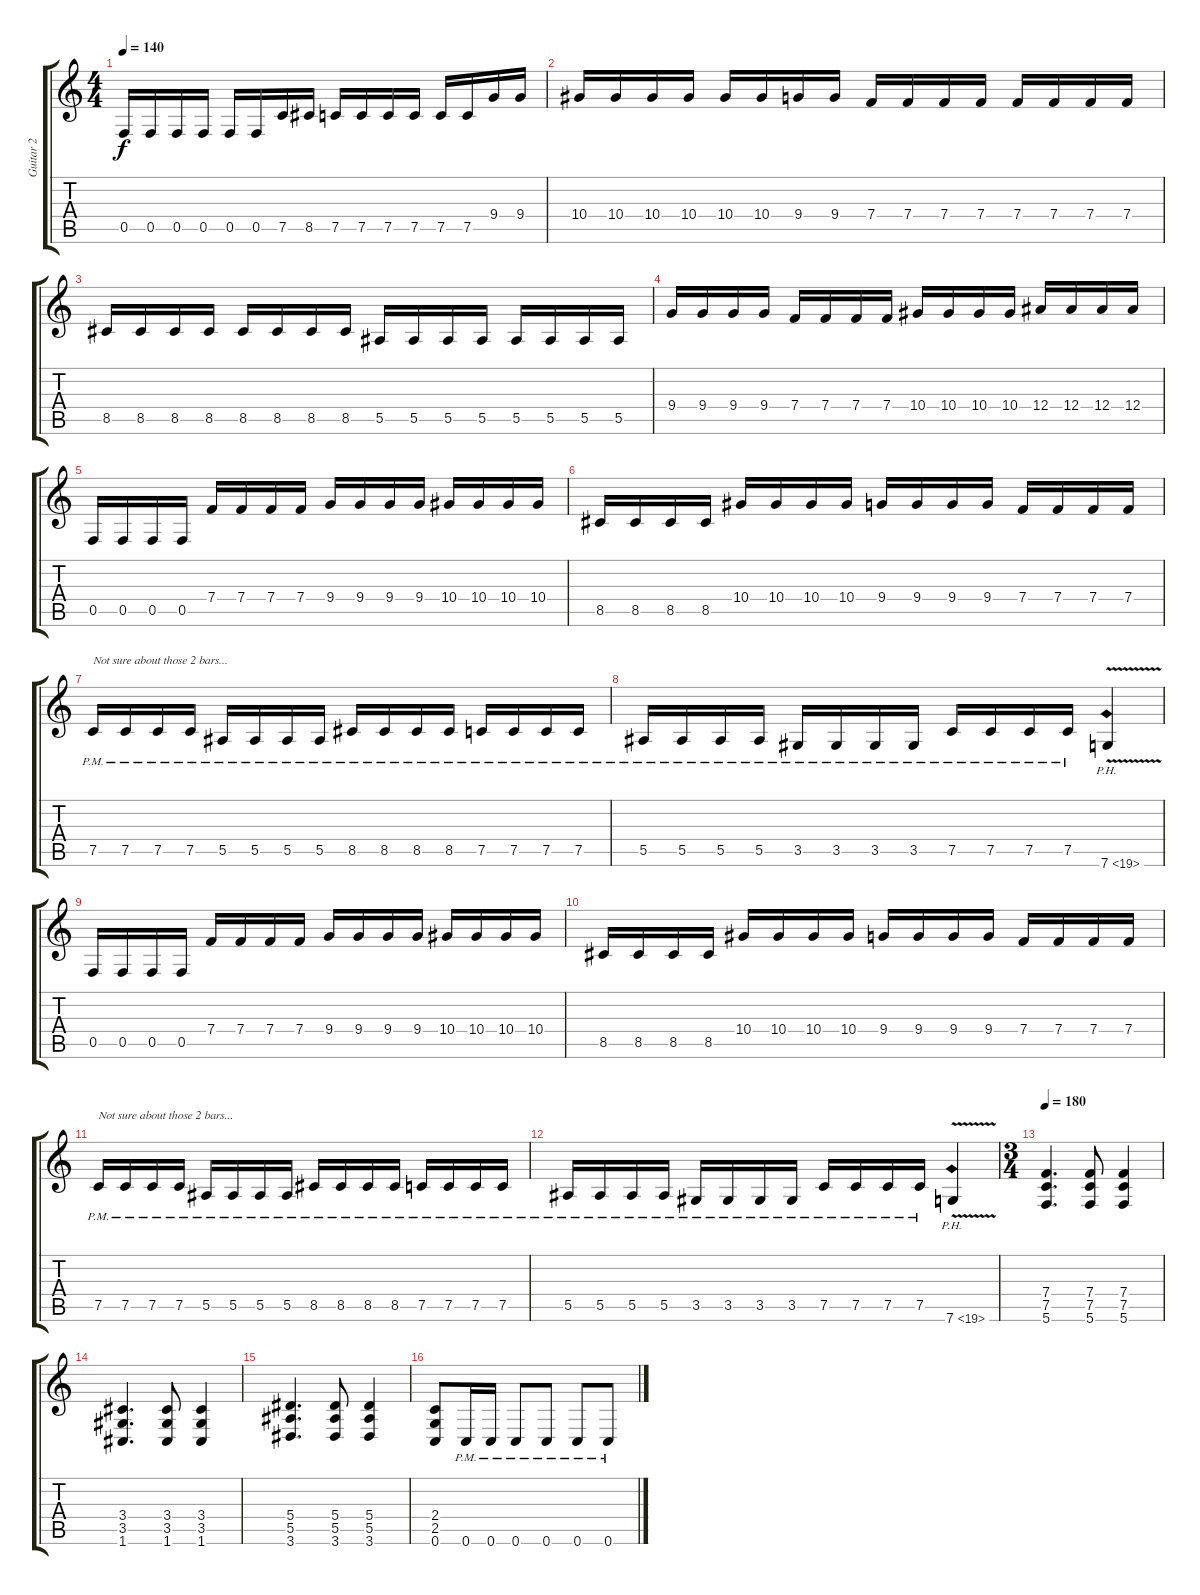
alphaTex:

\track ("Guitar 2" "Guitar 2") {instrument distortionguitar}
\staff {score tabs}
\tuning (C4 G3 Eb3 Bb2 F2 C2) {hide}
\ts (4 4)
\tempo 140
\clef g2
\ks c
0.5.16{dy f} 0.5.16 0.5.16 0.5.16 0.5.16 0.5.16 7.5.16 8.5.16 7.5.16 7.5.16 7.5.16 7.5.16 7.5.16 7.5.16 9.4.16 9.4.16 |
10.4.16 10.4.16 10.4.16 10.4.16 10.4.16 10.4.16 9.4.16 9.4.16 7.4.16 7.4.16 7.4.16 7.4.16 7.4.16 7.4.16 7.4.16 7.4.16 |
8.5.16 8.5.16 8.5.16 8.5.16 8.5.16 8.5.16 8.5.16 8.5.16 5.5.16 5.5.16 5.5.16 5.5.16 5.5.16 5.5.16 5.5.16 5.5.16 |
9.4.16 9.4.16 9.4.16 9.4.16 7.4.16 7.4.16 7.4.16 7.4.16 10.4.16 10.4.16 10.4.16 10.4.16 12.4.16 12.4.16 12.4.16 12.4.16 |
0.5.16 0.5.16 0.5.16 0.5.16 7.4.16 7.4.16 7.4.16 7.4.16 9.4.16 9.4.16 9.4.16 9.4.16 10.4.16 10.4.16 10.4.16 10.4.16 |
8.5.16 8.5.16 8.5.16 8.5.16 10.4.16 10.4.16 10.4.16 10.4.16 9.4.16 9.4.16 9.4.16 9.4.16 7.4.16 7.4.16 7.4.16 7.4.16 |
7.5{pm}.16{txt "Not sure about those 2 bars..."} 7.5{pm}.16 7.5{pm}.16 7.5{pm}.16 5.5{pm}.16 5.5{pm}.16 5.5{pm}.16 5.5{pm}.16 8.5{pm}.16 8.5{pm}.16 8.5{pm}.16 8.5{pm}.16 7.5{pm}.16 7.5{pm}.16 7.5{pm}.16 7.5{pm}.16 |
5.5{pm}.16 5.5{pm}.16 5.5{pm}.16 5.5{pm}.16 3.5{pm}.16 3.5{pm}.16 3.5{pm}.16 3.5{pm}.16 7.5{pm}.16 7.5{pm}.16 7.5{pm}.16 7.5{pm}.16 7.6{ph 12 v}.4 |
0.5.16 0.5.16 0.5.16 0.5.16 7.4.16 7.4.16 7.4.16 7.4.16 9.4.16 9.4.16 9.4.16 9.4.16 10.4.16 10.4.16 10.4.16 10.4.16 |
8.5.16 8.5.16 8.5.16 8.5.16 10.4.16 10.4.16 10.4.16 10.4.16 9.4.16 9.4.16 9.4.16 9.4.16 7.4.16 7.4.16 7.4.16 7.4.16 |
7.5{pm}.16{txt "Not sure about those 2 bars..."} 7.5{pm}.16 7.5{pm}.16 7.5{pm}.16 5.5{pm}.16 5.5{pm}.16 5.5{pm}.16 5.5{pm}.16 8.5{pm}.16 8.5{pm}.16 8.5{pm}.16 8.5{pm}.16 7.5{pm}.16 7.5{pm}.16 7.5{pm}.16 7.5{pm}.16 |
5.5{pm}.16 5.5{pm}.16 5.5{pm}.16 5.5{pm}.16 3.5{pm}.16 3.5{pm}.16 3.5{pm}.16 3.5{pm}.16 7.5{pm}.16 7.5{pm}.16 7.5{pm}.16 7.5{pm}.16 7.6{ph 12 v}.4 |
\ts (3 4)
\tempo 180
(7.4 7.5 5.6).4{d} (7.4 7.5 5.6).8 (7.4 7.5 5.6).4 |
(3.4 3.5 1.6).4{d} (3.4 3.5 1.6).8 (3.4 3.5 1.6).4 |
(5.4 5.5 3.6).4{d} (5.4 5.5 3.6).8 (5.4 5.5 3.6).4 |
(2.4 2.5 0.6).8 0.6{pm}.16 0.6{pm}.16 0.6{pm}.8 0.6{pm}.8 0.6{pm}.8 0.6{pm}.8
